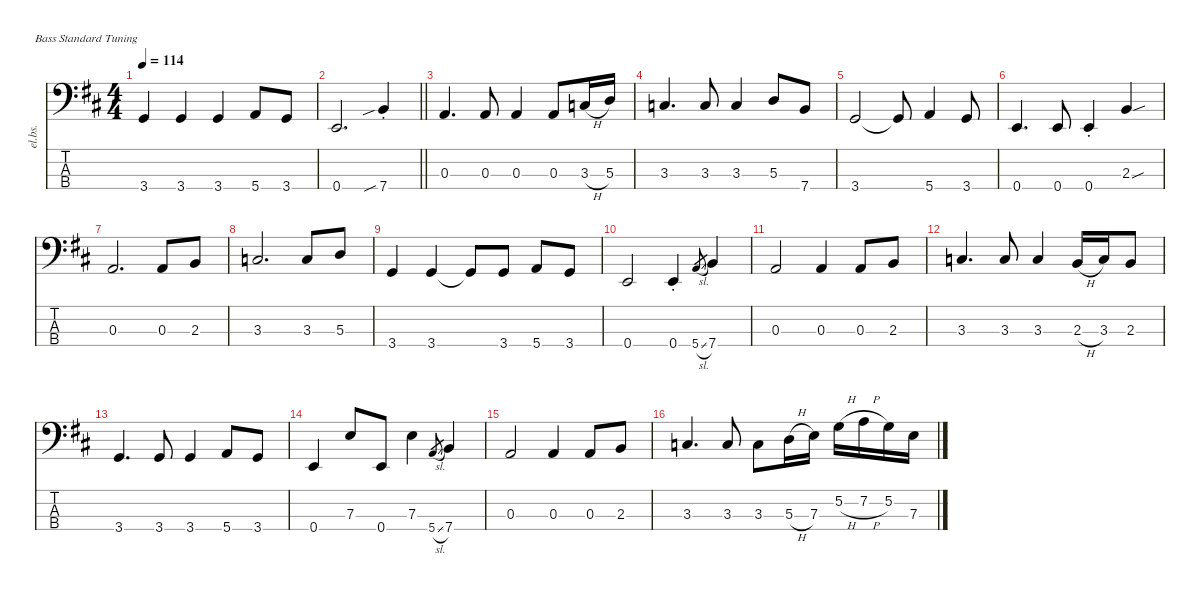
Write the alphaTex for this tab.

\defaultSystemsLayout 4
\hideDynamics
\bracketExtendMode nobrackets
\otherSystemsTrackNameOrientation horizontal
\track ("Cliff - Bass" "el.bs.") {defaultSystemsLayout 8 instrument electricbassfinger}
\staff {score tabs}
\tuning (G2 D2 A1 E1)
\ts (4 4)
\tempo 114
\clef f4
\ks bminor
3.4{acc forcenatural}.4{dy ff beam Up} 3.4{acc forcenatural}.4{beam Up} 3.4{acc forcenatural}.4{beam Up} 5.4{acc forcenatural}.8{beam Up} 3.4{acc forcenatural}.8{beam Up} |
\barLineRight lightlight
0.4{acc forcenatural}.2{d beam Up} 7.4{sib st acc forcenatural}.4{beam Up} |
0.3{acc forcenatural}.4{d beam Up} 0.3{acc forcenatural}.8{beam Up} 0.3{acc forcenatural}.4{beam Up} 0.3{acc forcenatural}.8{beam Up} 3.3{h acc forcenatural}.16{dy f beam Up} 5.3{acc forcenatural}.16{dy ff beam Up} |
3.3{acc forcenatural}.4{d beam Up} 3.3{acc forcenatural}.8{beam Up} 3.3{acc forcenatural}.4{beam Up} 5.3{acc forcenatural}.8{beam Up} 7.4{acc forcenatural}.8{beam Up} |
3.4{acc forcenatural}.2{beam Up} 3.4{t acc forcenatural}.8{beam Up} 5.4{acc forcenatural}.4{beam Up} 3.4{acc forcenatural}.8{beam Up} |
0.4{acc forcenatural}.4{d beam Up} 0.4{acc forcenatural}.8{beam Up} 0.4{st acc forcenatural}.4{beam Up} 2.3{sou acc forcenatural}.4{dy f beam Up} |
0.3{acc forcenatural}.2{d dy ff beam Up} 0.3{acc forcenatural}.8{beam Up} 2.3{acc forcenatural}.8{beam Up} |
3.3{acc forcenatural}.2{d beam Up} 3.3{acc forcenatural}.8{beam Up} 5.3{acc forcenatural}.8{beam Up} |
3.4{acc forcenatural}.4{beam Up} 3.4{acc forcenatural}.4{beam Up} 3.4{t acc forcenatural}.8{beam Up} 3.4{acc forcenatural}.8{beam Up} 5.4{acc forcenatural}.8{beam Up} 3.4{acc forcenatural}.8{beam Up} |
0.4{acc forcenatural}.2{beam Up} 0.4{st acc forcenatural}.4{beam Up} 5.4{sl acc forcenatural}.8{gr dy f beam Up} 7.4{acc forcenatural}.4{dy ff beam Up} |
0.3{acc forcenatural}.2{beam Up} 0.3{acc forcenatural}.4{beam Up} 0.3{acc forcenatural}.8{beam Up} 2.3{acc forcenatural}.8{beam Up} |
3.3{acc forcenatural}.4{d beam Up} 3.3{acc forcenatural}.8{beam Up} 3.3{acc forcenatural}.4{beam Up} 2.3{h acc forcenatural}.16{beam Up} 3.3{acc forcenatural}.16{dy f beam Up} 2.3{acc forcenatural}.8{dy ff beam Up} |
3.4{acc forcenatural}.4{d beam Up} 3.4{acc forcenatural}.8{beam Up} 3.4{acc forcenatural}.4{beam Up} 5.4{acc forcenatural}.8{beam Up} 3.4{acc forcenatural}.8{beam Up} |
0.4{acc forcenatural}.4{beam Up} 7.3{acc forcenatural}.8{beam Up} 0.4{acc forcenatural}.8{beam Up} 7.3{acc forcenatural}.4{beam Down} 5.4{sl acc forcenatural}.8{gr dy f beam Up} 7.4{acc forcenatural}.4{dy ff beam Up} |
0.3{acc forcenatural}.2{beam Up} 0.3{acc forcenatural}.4{beam Up} 0.3{acc forcenatural}.8{beam Up} 2.3{acc forcenatural}.8{beam Up} |
3.3{acc forcenatural}.4{d beam Up} 3.3{acc forcenatural}.8{beam Up} 3.3{acc forcenatural}.8{beam Down} 5.3{h acc forcenatural}.16{beam Down} 7.3{acc forcenatural}.16{beam Down} 5.2{h acc forcenatural}.16{beam Down} 7.2{h acc forcenatural}.16{beam Down} 5.2{acc forcenatural}.16{beam Down} 7.3{acc forcenatural}.16{beam Down}
